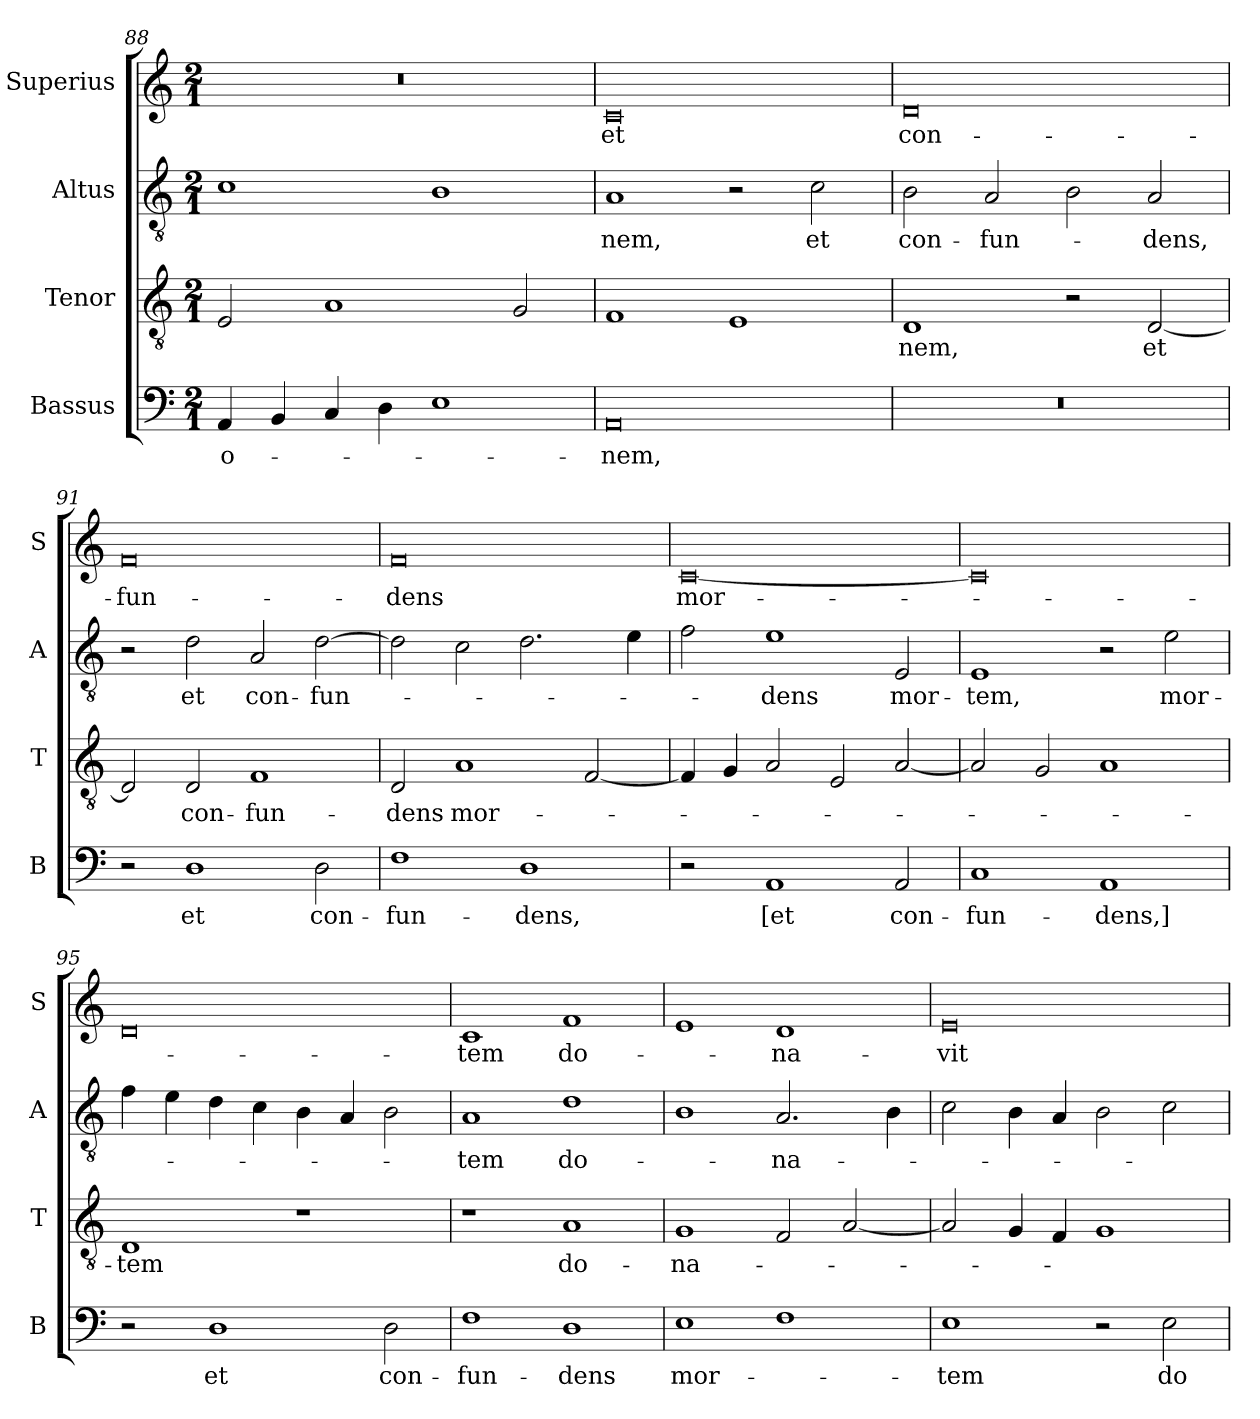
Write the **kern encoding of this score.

**kern	**text	**kern	**text	**kern	**text	**kern	**text
*part4	*part4	*part3	*part3	*part2	*part2	*part1	*part1
*staff4	*staff4	*staff3	*staff3	*staff2	*staff2	*staff1	*staff1
*I"Bassus	*	*I"Tenor	*	*I"Altus	*	*I"Superius	*
*I'B	*	*I'T	*	*I'A	*	*I'S	*
*clefF4	*	*clefGv2	*	*clefGv2	*	*clefG2	*
*k[]	*	*k[]	*	*k[]	*	*k[]	*
*M2/1	*	*M2/1	*	*M2/1	*	*M2/1	*
=88	=88	=88	=88	=88	=88	=88	=88
4AA	-o-	2E	.	1c	.	0r	.
4BB	.	.	.	.	.	.	.
4C	.	1A	.	.	.	.	.
4D	.	.	.	.	.	.	.
1E	.	.	.	1B	.	.	.
.	.	2G	.	.	.	.	.
=89	=89	=89	=89	=89	=89	=89	=89
0AA	-nem,	1F	.	1A	-nem,	0c	et
.	.	1E	.	2r	.	.	.
.	.	.	.	2c	et	.	.
=90	=90	=90	=90	=90	=90	=90	=90
0r	.	1D	-nem,	2B	con-	0d	con-
.	.	.	.	2A	-fun-	.	.
.	.	2r	.	2B	.	.	.
.	.	[2D	et	2A	-dens,	.	.
=91	=91	=91	=91	=91	=91	=91	=91
2r	.	2D]	.	2r	.	0f	-fun-
1D	et	2D	con-	2d	et	.	.
.	.	1F	-fun-	2A	con-	.	.
2D	con-	.	.	[2d	-fun-	.	.
=92	=92	=92	=92	=92	=92	=92	=92
1F	-fun-	2D	-dens	2d]	.	0f	-dens
.	.	1A	mor-	2c	.	.	.
1D	-dens,	.	.	2.d	.	.	.
.	.	[2F	.	.	.	.	.
.	.	.	.	4e	.	.	.
=93	=93	=93	=93	=93	=93	=93	=93
2r	.	4F]	.	2f	.	[0c	mor-
.	.	4G	.	.	.	.	.
1AA	[et	2A	.	1e	-dens	.	.
.	.	2E	.	.	.	.	.
2AA	con-	[2A	.	2E	mor-	.	.
=94	=94	=94	=94	=94	=94	=94	=94
1C	-fun-	2A]	.	1E	-tem,	0c]	.
.	.	2G	.	.	.	.	.
1AA	-dens,]	1A	.	2r	.	.	.
.	.	.	.	2e	mor-	.	.
=95	=95	=95	=95	=95	=95	=95	=95
2r	.	1D	-tem	4f	.	0d	.
.	.	.	.	4e	.	.	.
1D	et	.	.	4d	.	.	.
.	.	.	.	4c	.	.	.
.	.	1r	.	4B	.	.	.
.	.	.	.	4A	.	.	.
2D	con-	.	.	2B	.	.	.
=96	=96	=96	=96	=96	=96	=96	=96
1F	-fun-	1r	.	1A	-tem	1c	-tem
1D	-dens	1A	do-	1d	do-	1f	do-
=97	=97	=97	=97	=97	=97	=97	=97
1E	mor-	1G	-na-	1B	.	1e	.
1F	.	2F	.	2.A	-na-	1d	-na-
.	.	[2A	.	.	.	.	.
.	.	.	.	4B	.	.	.
=98	=98	=98	=98	=98	=98	=98	=98
1E	-tem	2A]	.	2c	.	0e	-vit
.	.	4G	.	4B	.	.	.
.	.	4F	.	4A	.	.	.
2r	.	1G	.	2B	.	.	.
2E	do-	.	.	2c	.	.	.
=	=	=	=	=	=	=	=
*-	*-	*-	*-	*-	*-	*-	*-
